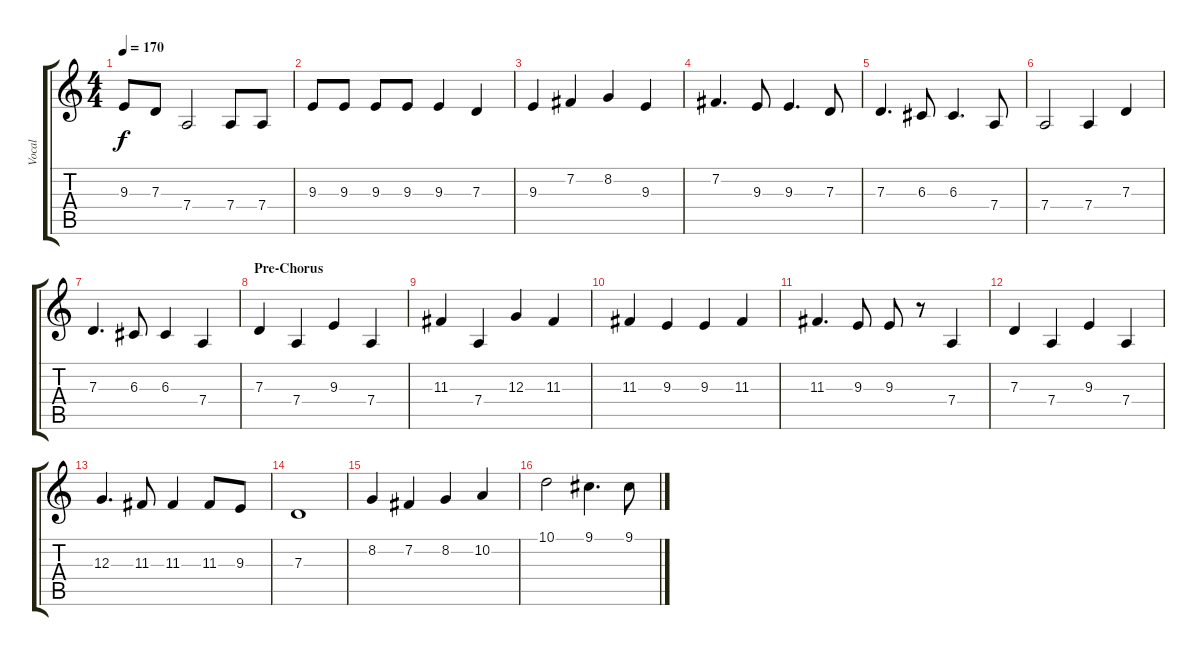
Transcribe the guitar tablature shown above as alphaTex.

\track ("Vocal" "Vocal") {instrument acousticgrandpiano}
\staff {score tabs}
\tuning (E4 B3 G3 D3 A2 E2) {hide}
\ts (4 4)
\tempo 170
\clef g2
\ks c
9.3.8{dy f} 7.3.8 7.4.2 7.4.8 7.4.8 |
9.3.8 9.3.8 9.3.8 9.3.8 9.3.4 7.3.4 |
9.3.4 7.2.4 8.2.4 9.3.4 |
7.2.4{d} 9.3.8 9.3.4{d} 7.3.8 |
7.3.4{d} 6.3.8 6.3.4{d} 7.4.8 |
7.4.2 7.4.4 7.3.4 |
7.3.4{d} 6.3.8 6.3.4 7.4.4 |
\section ("" "Pre-Chorus")
7.3.4 7.4.4 9.3.4 7.4.4 |
11.3.4 7.4.4 12.3.4 11.3.4 |
11.3.4 9.3.4 9.3.4 11.3.4 |
11.3.4{d} 9.3.8 9.3.8 r.8 7.4.4 |
7.3.4 7.4.4 9.3.4 7.4.4 |
12.3.4{d} 11.3.8 11.3.4 11.3.8 9.3.8 |
7.3.1 |
8.2.4 7.2.4 8.2.4 10.2.4 |
10.1.2 9.1.4{d} 9.1.8
